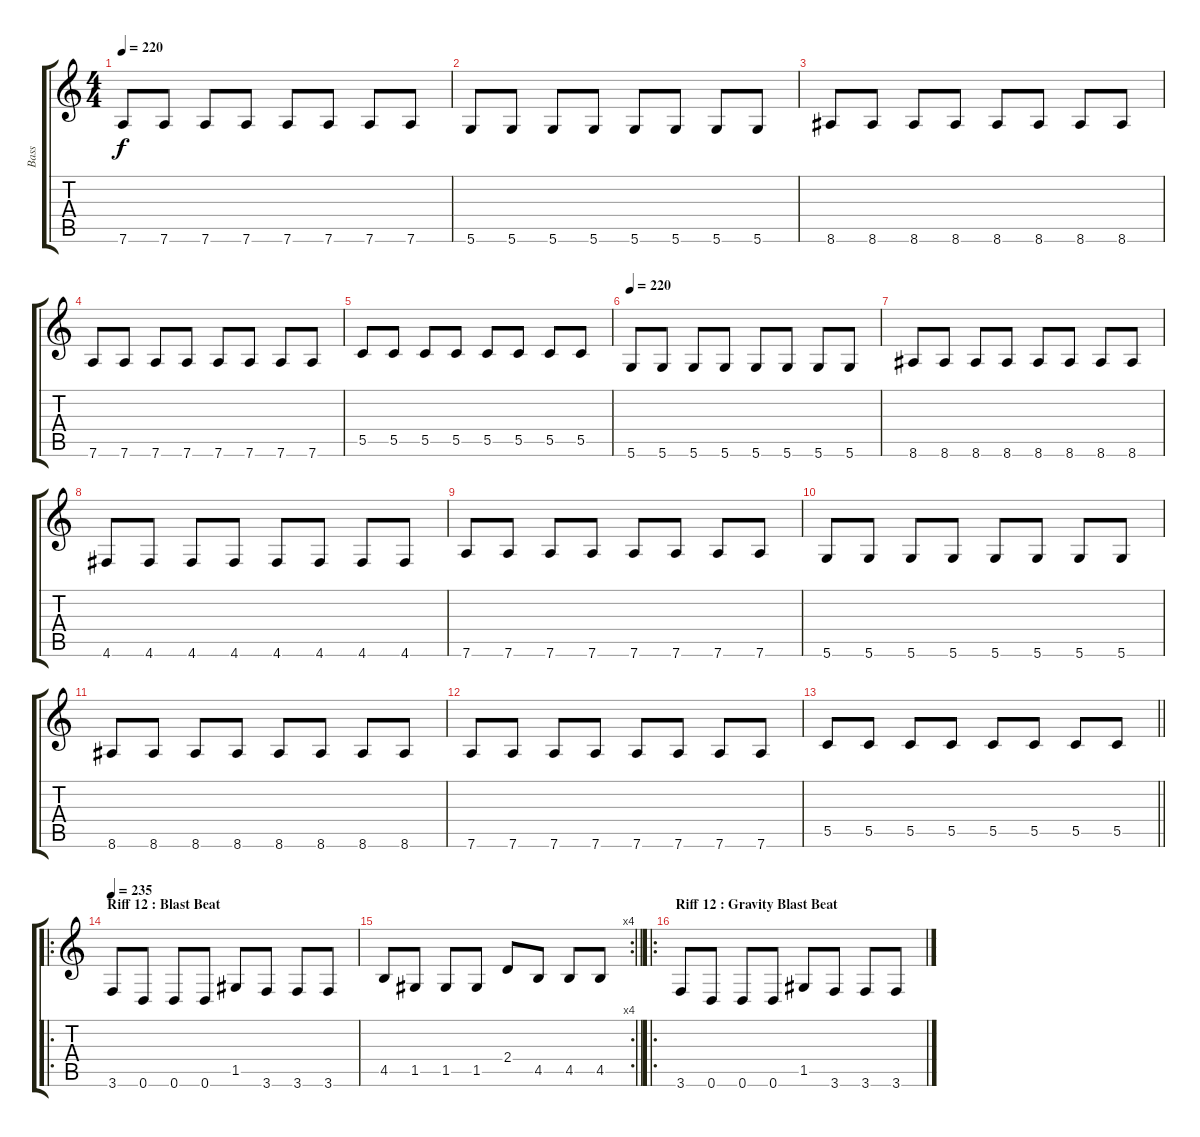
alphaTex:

\track ("Bass" "Bass") {instrument contrabass}
\staff {score tabs}
\tuning (D4 A3 F3 C3 G2 D2) {hide}
\ts (4 4)
\tempo 220
\clef g2
\ks c
7.6.8{dy f} 7.6.8 7.6.8 7.6.8 7.6.8 7.6.8 7.6.8 7.6.8 |
5.6.8 5.6.8 5.6.8 5.6.8 5.6.8 5.6.8 5.6.8 5.6.8 |
8.6.8 8.6.8 8.6.8 8.6.8 8.6.8 8.6.8 8.6.8 8.6.8 |
7.6.8 7.6.8 7.6.8 7.6.8 7.6.8 7.6.8 7.6.8 7.6.8 |
5.5.8 5.5.8 5.5.8 5.5.8 5.5.8 5.5.8 5.5.8 5.5.8 |
\tempo 220
5.6.8 5.6.8 5.6.8 5.6.8 5.6.8 5.6.8 5.6.8 5.6.8 |
8.6.8 8.6.8 8.6.8 8.6.8 8.6.8 8.6.8 8.6.8 8.6.8 |
4.6.8 4.6.8 4.6.8 4.6.8 4.6.8 4.6.8 4.6.8 4.6.8 |
7.6.8 7.6.8 7.6.8 7.6.8 7.6.8 7.6.8 7.6.8 7.6.8 |
5.6.8 5.6.8 5.6.8 5.6.8 5.6.8 5.6.8 5.6.8 5.6.8 |
8.6.8 8.6.8 8.6.8 8.6.8 8.6.8 8.6.8 8.6.8 8.6.8 |
7.6.8 7.6.8 7.6.8 7.6.8 7.6.8 7.6.8 7.6.8 7.6.8 |
\barLineRight lightlight
5.5.8 5.5.8 5.5.8 5.5.8 5.5.8 5.5.8 5.5.8 5.5.8 |
\ro
\section ("" "Riff 12 : Blast Beat")
\tempo 235
3.6.8 0.6.8 0.6.8 0.6.8 1.5.8 3.6.8 3.6.8 3.6.8 |
\rc 4
\barLineRight lightlight
4.5.8 1.5.8 1.5.8 1.5.8 2.4.8 4.5.8 4.5.8 4.5.8 |
\ro
\section ("" "Riff 12 : Gravity Blast Beat")
3.6.8 0.6.8 0.6.8 0.6.8 1.5.8 3.6.8 3.6.8 3.6.8
